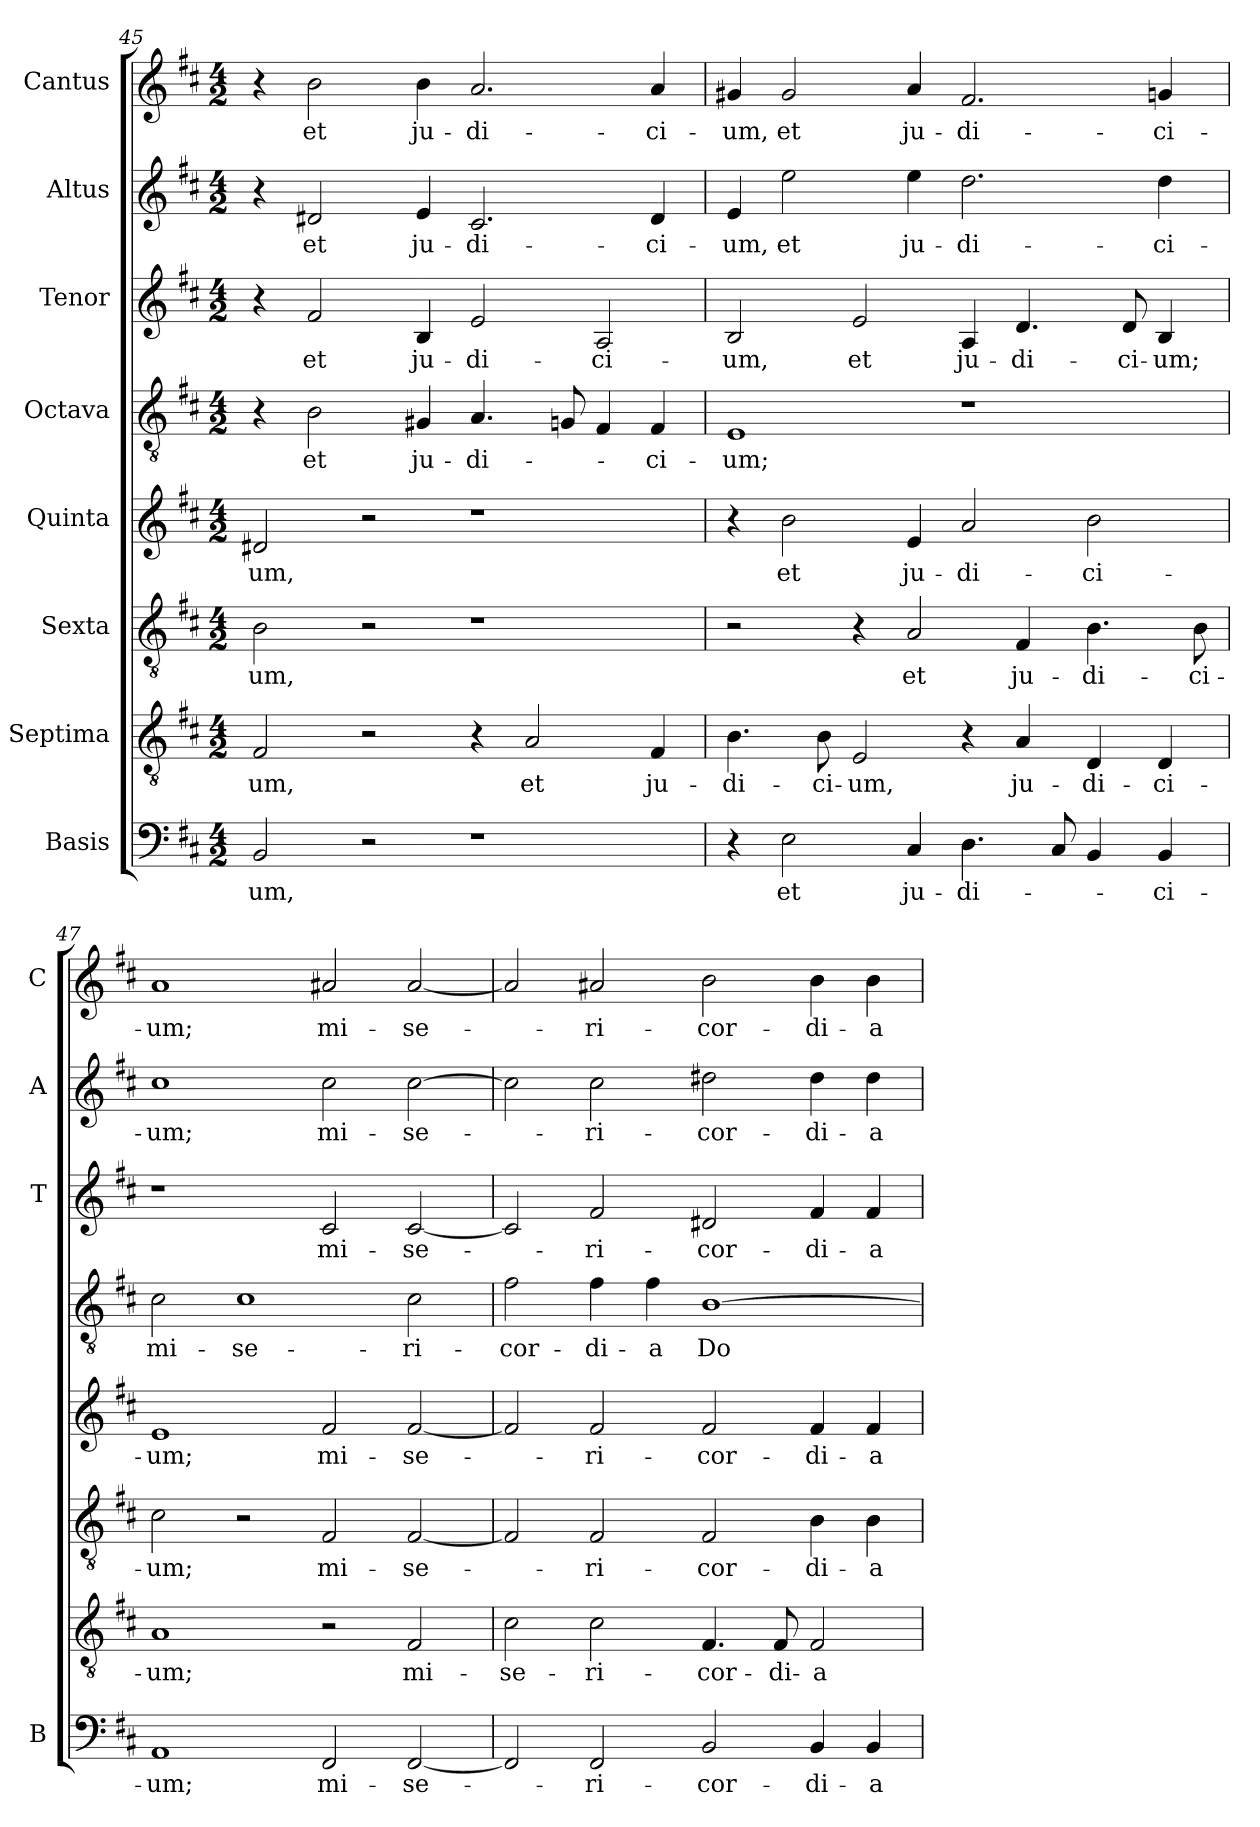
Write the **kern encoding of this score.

**kern	**text	**kern	**text	**kern	**text	**kern	**text	**kern	**text	**kern	**text	**kern	**text	**kern	**text
*part8	*part8	*part7	*part7	*part6	*part6	*part5	*part5	*part4	*part4	*part3	*part3	*part2	*part2	*part1	*part1
*staff8	*staff8	*staff7	*staff7	*staff6	*staff6	*staff5	*staff5	*staff4	*staff4	*staff3	*staff3	*staff2	*staff2	*staff1	*staff1
*I"Basis	*	*I"Septima	*	*I"Sexta	*	*I"Quinta	*	*I"Octava	*	*I"Tenor	*	*I"Altus	*	*I"Cantus	*
*I'B	*	*	*	*	*	*	*	*	*	*I'T	*	*I'A	*	*I'C	*
*clefF4	*	*clefGv2	*	*clefGv2	*	*clefG2	*	*clefGv2	*	*clefG2	*	*clefG2	*	*clefG2	*
*k[f#c#]	*	*k[f#c#]	*	*k[f#c#]	*	*k[f#c#]	*	*k[f#c#]	*	*k[f#c#]	*	*k[f#c#]	*	*k[f#c#]	*
*D:	*	*D:	*	*D:	*	*D:	*	*D:	*	*D:	*	*D:	*	*D:	*
*M4/2	*	*M4/2	*	*M4/2	*	*M4/2	*	*M4/2	*	*M4/2	*	*M4/2	*	*M4/2	*
=45	=45	=45	=45	=45	=45	=45	=45	=45	=45	=45	=45	=45	=45	=45	=45
!	!LO:LY:b	!	!LO:LY:b	!	!LO:LY:b	!	!LO:LY:b	!	!	!	!	!	!	!	!
2BB/	-um,	2F#/	-um,	2B\	-um,	2d#X/	-um,	4r	.	4r	.	4r	.	4r	.
!	!	!	!	!	!	!	!	!	!LO:LY:b	!	!LO:LY:b	!	!LO:LY:b	!	!LO:LY:b
.	.	.	.	.	.	.	.	2B\	et	2f#/	et	2d#X/	et	2b\	et
2r	.	2r	.	2r	.	2r	.	.	.	.	.	.	.	.	.
!	!	!	!	!	!	!	!	!	!LO:LY:b	!	!LO:LY:b	!	!LO:LY:b	!	!LO:LY:b
.	.	.	.	.	.	.	.	4G#X/	ju-	4B/	ju-	4e/	ju-	4b\	ju-
!	!	!	!	!	!	!	!	!	!LO:LY:b	!	!LO:LY:b	!	!LO:LY:b	!	!LO:LY:b
1r	.	4r	.	1r	.	1r	.	4.A/	-di-	2e/	-di-	2.c#/	-di-	2.a/	-di-
!	!	!	!LO:LY:b	!	!	!	!	!	!	!	!	!	!	!	!
.	.	2A/	et	.	.	.	.	.	.	.	.	.	.	.	.
.	.	.	.	.	.	.	.	8Gn/	.	.	.	.	.	.	.
!	!	!	!	!	!	!	!	!	!	!	!LO:LY:b	!	!	!	!
.	.	.	.	.	.	.	.	4F#/	.	2A/	-ci-	.	.	.	.
!	!	!	!LO:LY:b	!	!	!	!	!	!LO:LY:b	!	!	!	!LO:LY:b	!	!LO:LY:b
.	.	4F#/	ju-	.	.	.	.	4F#/	-ci-	.	.	4d#/	-ci-	4a/	-ci-
=46	=46	=46	=46	=46	=46	=46	=46	=46	=46	=46	=46	=46	=46	=46	=46
!	!	!	!LO:LY:b	!	!	!	!	!	!LO:LY:b	!	!LO:LY:b	!	!LO:LY:b	!	!LO:LY:b
4r	.	4.B\	-di-	2r	.	4r	.	1E	-um;	2B/	-um,	4e/	-um,	4g#X/	-um,
!	!LO:LY:b	!	!	!	!	!	!LO:LY:b	!	!	!	!	!	!LO:LY:b	!	!LO:LY:b
2E\	et	.	.	.	.	2b\	et	.	.	.	.	2ee\	et	2g#/	et
!	!	!	!LO:LY:b	!	!	!	!	!	!	!	!	!	!	!	!
.	.	8B\	-ci-	.	.	.	.	.	.	.	.	.	.	.	.
!	!	!	!LO:LY:b	!	!	!	!	!	!	!	!LO:LY:b	!	!	!	!
.	.	2E/	-um,	4r	.	.	.	.	.	2e/	et	.	.	.	.
!	!LO:LY:b	!	!	!	!LO:LY:b	!	!LO:LY:b	!	!	!	!	!	!LO:LY:b	!	!LO:LY:b
4C#/	ju-	.	.	2A/	et	4e/	ju-	.	.	.	.	4ee\	ju-	4a/	ju-
!	!LO:LY:b	!	!	!	!	!	!LO:LY:b	!	!	!	!LO:LY:b	!	!LO:LY:b	!	!LO:LY:b
4.D\	-di-	4r	.	.	.	2a/	-di-	1r	.	4A/	ju-	2.dd\	-di-	2.f#/	-di-
!	!	!	!LO:LY:b	!	!LO:LY:b	!	!	!	!	!	!LO:LY:b	!	!	!	!
.	.	4A/	ju-	4F#/	ju-	.	.	.	.	4.d/	-di-	.	.	.	.
8C#/	.	.	.	.	.	.	.	.	.	.	.	.	.	.	.
!	!	!	!LO:LY:b	!	!LO:LY:b	!	!LO:LY:b	!	!	!	!	!	!	!	!
4BB/	.	4D/	-di-	4.B\	-di-	2b\	-ci-	.	.	.	.	.	.	.	.
!	!	!	!	!	!	!	!	!	!	!	!LO:LY:b	!	!	!	!
.	.	.	.	.	.	.	.	.	.	8d/	-ci-	.	.	.	.
!	!LO:LY:b	!	!LO:LY:b	!	!	!	!	!	!	!	!LO:LY:b	!	!LO:LY:b	!	!LO:LY:b
4BB/	-ci-	4D/	-ci-	.	.	.	.	.	.	4B/	-um;	4dd\	-ci-	4gn/	-ci-
!	!	!	!	!	!LO:LY:b	!	!	!	!	!	!	!	!	!	!
.	.	.	.	8B\	-ci-	.	.	.	.	.	.	.	.	.	.
!!LO:PB:g=z
=47	=47	=47	=47	=47	=47	=47	=47	=47	=47	=47	=47	=47	=47	=47	=47
!	!LO:LY:b	!	!LO:LY:b	!	!LO:LY:b	!	!LO:LY:b	!	!LO:LY:b	!	!	!	!LO:LY:b	!	!LO:LY:b
1AA	-um;	1A	-um;	2c#\	-um;	1e	-um;	2c#\	mi-	1r	.	1cc#	-um;	1a	-um;
!	!	!	!	!	!	!	!	!	!LO:LY:b	!	!	!	!	!	!
.	.	.	.	2r	.	.	.	1c#	-se-	.	.	.	.	.	.
!	!LO:LY:b	!	!	!	!LO:LY:b	!	!LO:LY:b	!	!	!	!LO:LY:b	!	!LO:LY:b	!	!LO:LY:b
2FF#/	mi-	2r	.	2F#/	mi-	2f#/	mi-	.	.	2c#/	mi-	2cc#\	mi-	2a#X/	mi-
!	!LO:LY:b	!	!LO:LY:b	!	!LO:LY:b	!	!LO:LY:b	!	!LO:LY:b	!	!LO:LY:b	!	!LO:LY:b	!	!LO:LY:b
[2FF#/	-se-	2F#/	mi-	[2F#/	-se-	[2f#/	-se-	2c#\	-ri-	[2c#/	-se-	[2cc#\	-se-	[2a#/	-se-
=48	=48	=48	=48	=48	=48	=48	=48	=48	=48	=48	=48	=48	=48	=48	=48
!	!	!	!LO:LY:b	!	!	!	!	!	!LO:LY:b	!	!	!	!	!	!
2FF#/]	.	2c#\	-se-	2F#/]	.	2f#/]	.	2f#\	-cor-	2c#/]	.	2cc#\]	.	2a#/]	.
!	!LO:LY:b	!	!LO:LY:b	!	!LO:LY:b	!	!LO:LY:b	!	!LO:LY:b	!	!LO:LY:b	!	!LO:LY:b	!	!LO:LY:b
2FF#/	-ri-	2c#\	-ri-	2F#/	-ri-	2f#/	-ri-	4f#\	-di-	2f#/	-ri-	2cc#\	-ri-	2a#X/	-ri-
!	!	!	!	!	!	!	!	!	!LO:LY:b	!	!	!	!	!	!
.	.	.	.	.	.	.	.	4f#\	-a	.	.	.	.	.	.
!	!LO:LY:b	!	!LO:LY:b	!	!LO:LY:b	!	!LO:LY:b	!	!LO:LY:b	!	!LO:LY:b	!	!LO:LY:b	!	!LO:LY:b
2BB/	-cor-	4.F#/	-cor-	2F#/	-cor-	2f#/	-cor-	[1B	Do-	2d#X/	-cor-	2dd#X\	-cor-	2b\	-cor-
!	!	!	!LO:LY:b	!	!	!	!	!	!	!	!	!	!	!	!
.	.	8F#/	-di-	.	.	.	.	.	.	.	.	.	.	.	.
!	!LO:LY:b	!	!LO:LY:b	!	!LO:LY:b	!	!LO:LY:b	!	!	!	!LO:LY:b	!	!LO:LY:b	!	!LO:LY:b
4BB/	-di-	2F#/	-a	4B\	-di-	4f#/	-di-	.	.	4f#/	-di-	4dd#\	-di-	4b\	-di-
!	!LO:LY:b	!	!	!	!LO:LY:b	!	!LO:LY:b	!	!	!	!LO:LY:b	!	!LO:LY:b	!	!LO:LY:b
4BB/	-a	.	.	4B\	-a	4f#/	-a	.	.	4f#/	-a	4dd#\	-a	4b\	-a
=	=	=	=	=	=	=	=	=	=	=	=	=	=	=	=
*-	*-	*-	*-	*-	*-	*-	*-	*-	*-	*-	*-	*-	*-	*-	*-
